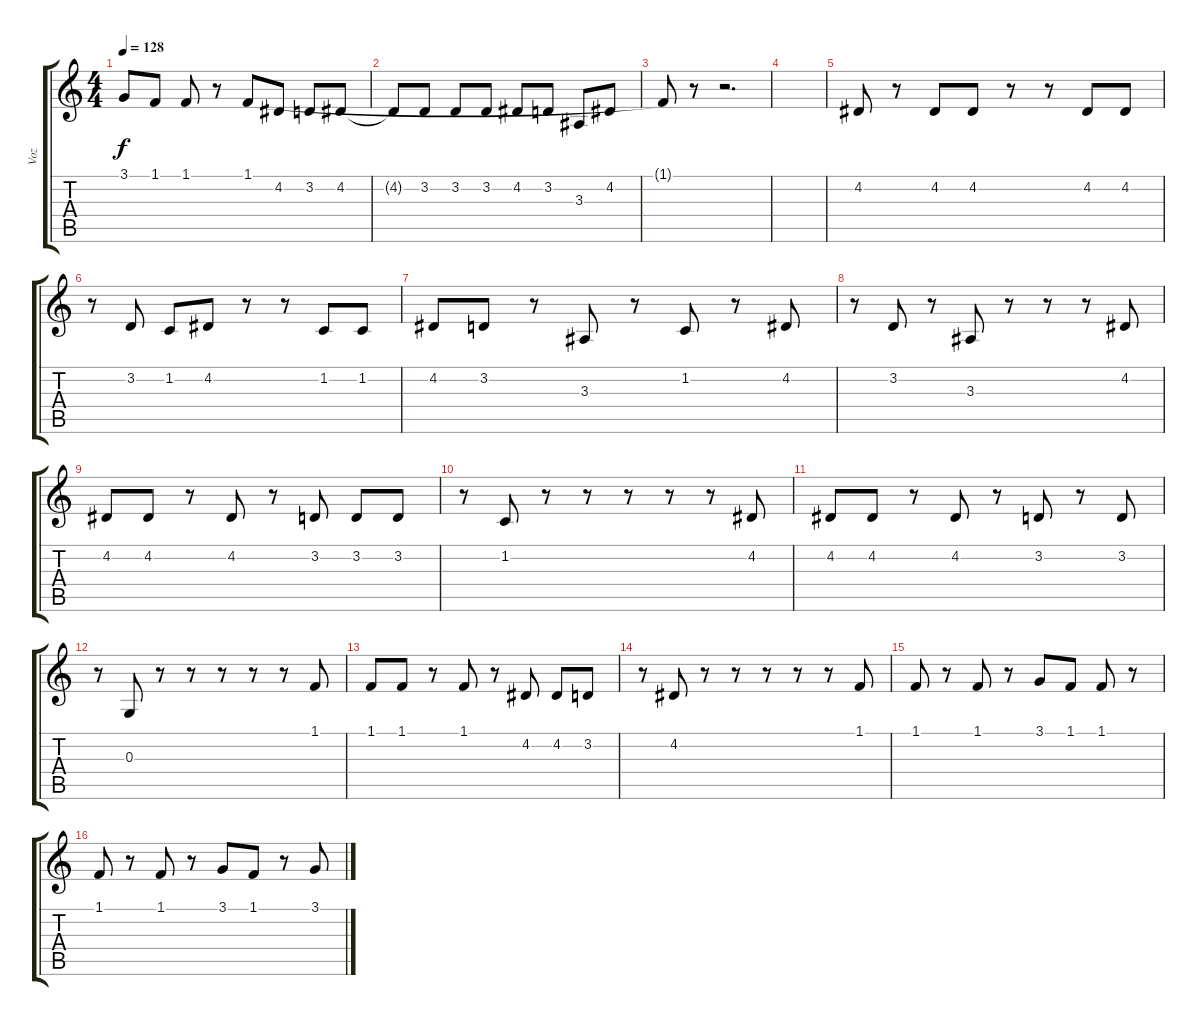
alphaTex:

\track ("Voz" "Voz") {instrument acousticgrandpiano}
\staff {score tabs}
\tuning (E4 B3 G3 D3 A2 E2) {hide}
\ts (4 4)
\tempo 128
\clef g2
\ks c
3.1.8{dy f} 1.1.8 1.1.8 r.8 1.1.8 4.2.8 3.2.8 4.2.8 |
4.2{t}.8 3.2.8 3.2.8 3.2.8 4.2.8 3.2.8 3.3.8 4.2.8 |
1.1{t}.8 r.8 r.2{d} |
|
4.2.8 r.8 4.2.8 4.2.8 r.8 r.8 4.2.8 4.2.8 |
r.8 3.2.8 1.2.8 4.2.8 r.8 r.8 1.2.8 1.2.8 |
4.2.8 3.2.8 r.8 3.3.8 r.8 1.2.8 r.8 4.2.8 |
r.8 3.2.8 r.8 3.3.8 r.8 r.8 r.8 4.2.8 |
4.2.8 4.2.8 r.8 4.2.8 r.8 3.2.8 3.2.8 3.2.8 |
r.8 1.2.8 r.8 r.8 r.8 r.8 r.8 4.2.8 |
4.2.8 4.2.8 r.8 4.2.8 r.8 3.2.8 r.8 3.2.8 |
r.8 0.3.8 r.8 r.8 r.8 r.8 r.8 1.1.8 |
1.1.8 1.1.8 r.8 1.1.8 r.8 4.2.8 4.2.8 3.2.8 |
r.8 4.2.8 r.8 r.8 r.8 r.8 r.8 1.1.8 |
1.1.8 r.8 1.1.8 r.8 3.1.8 1.1.8 1.1.8 r.8 |
1.1.8 r.8 1.1.8 r.8 3.1.8 1.1.8 r.8 3.1.8
